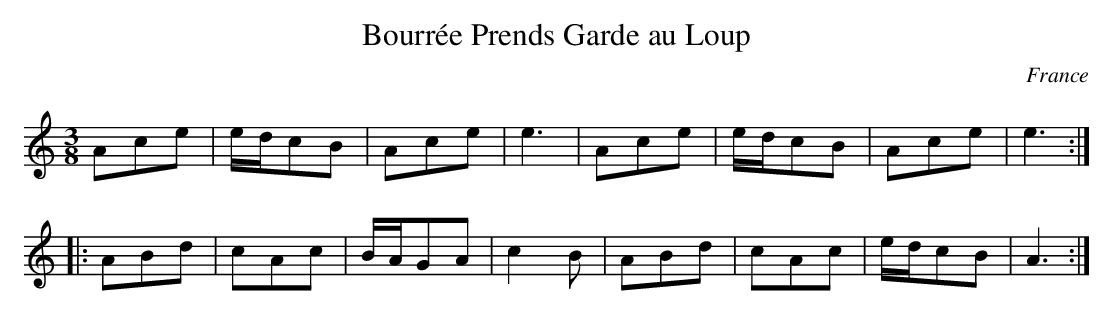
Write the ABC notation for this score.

X:1
T:Bourrée Prends Garde au Loup
M:3/8
O:France
K:C major
A2c2e2| edc2B2| A2c2e2| e6|\
A2c2e2| edc2B2| A2c2e2| e6:|
|: A2B2d2| c2A2c2| BAG2A2| c4B2|\
A2B2d2| c2A2c2| edc2B2| A6 :|
